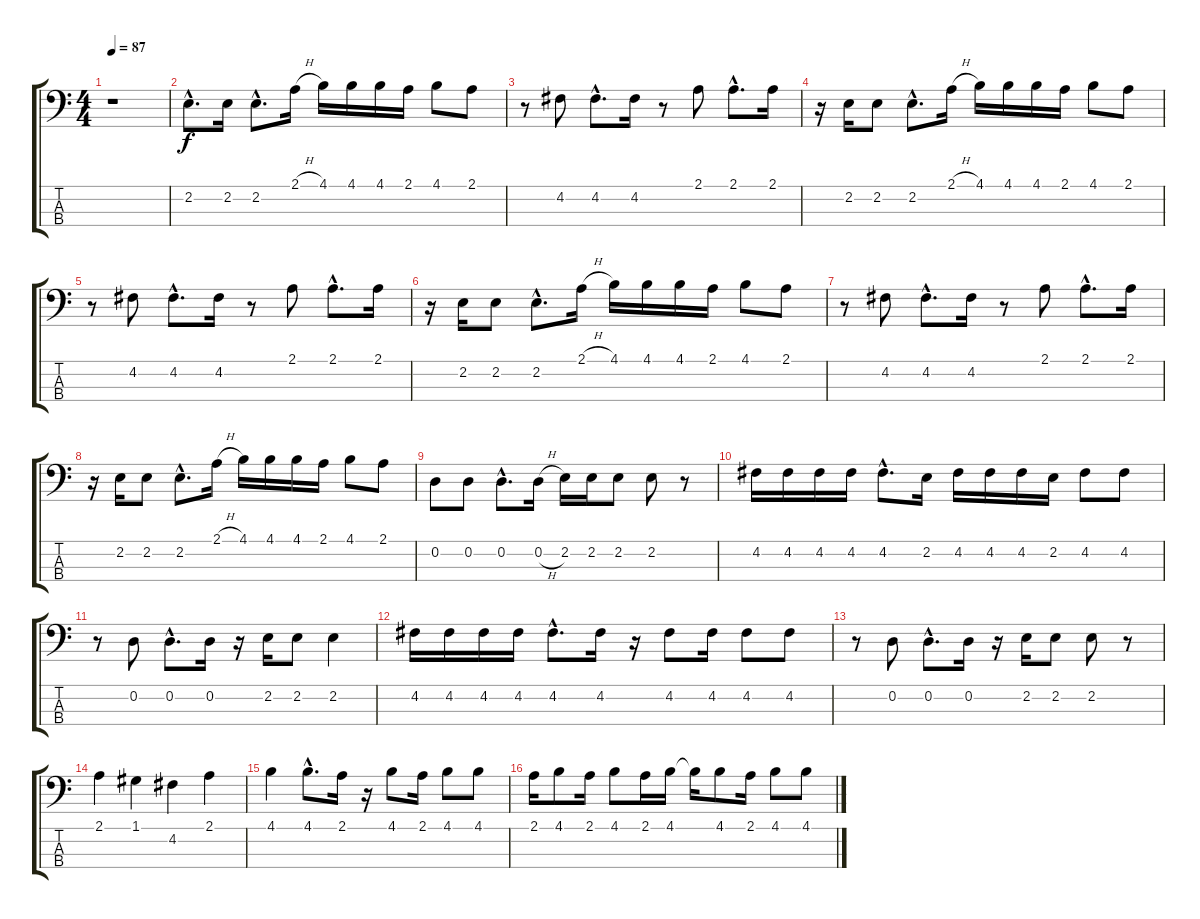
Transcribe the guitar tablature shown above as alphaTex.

\track "" {instrument electricbasspick}
\staff {score tabs}
\tuning (G2 D2 A1 E1) {hide}
\ts (4 4)
\tempo 87
\clef f4
\ks c
r.1{dy f} |
2.2{hac}.8{d} 2.2.16 2.2{hac}.8{d} 2.1{h}.16 4.1.16 4.1.16 4.1.16 2.1.16 4.1.8 2.1.8 |
r.8 4.2.8 4.2{hac}.8{d} 4.2.16 r.8 2.1.8 2.1{hac}.8{d} 2.1.16 |
r.16 2.2.16 2.2.8 2.2{hac}.8{d} 2.1{h}.16 4.1.16 4.1.16 4.1.16 2.1.16 4.1.8 2.1.8 |
r.8 4.2.8 4.2{hac}.8{d} 4.2.16 r.8 2.1.8 2.1{hac}.8{d} 2.1.16 |
r.16 2.2.16 2.2.8 2.2{hac}.8{d} 2.1{h}.16 4.1.16 4.1.16 4.1.16 2.1.16 4.1.8 2.1.8 |
r.8 4.2.8 4.2{hac}.8{d} 4.2.16 r.8 2.1.8 2.1{hac}.8{d} 2.1.16 |
r.16 2.2.16 2.2.8 2.2{hac}.8{d} 2.1{h}.16 4.1.16 4.1.16 4.1.16 2.1.16 4.1.8 2.1.8 |
0.2.8 0.2.8 0.2{hac}.8{d} 0.2{h}.16 2.2.16 2.2.16 2.2.8 2.2.8 r.8 |
4.2.16 4.2.16 4.2.16 4.2.16 4.2{hac}.8{d} 2.2.16 4.2.16 4.2.16 4.2.16 2.2.16 4.2.8 4.2.8 |
r.8 0.2.8 0.2{hac}.8{d} 0.2.16 r.16 2.2.16 2.2.8 2.2.4 |
4.2.16 4.2.16 4.2.16 4.2.16 4.2{hac}.8{d} 4.2.16 r.16 4.2.8 4.2.16 4.2.8 4.2.8 |
r.8 0.2.8 0.2{hac}.8{d} 0.2.16 r.16 2.2.16 2.2.8 2.2.8 r.8 |
2.1.4 1.1.4 4.2.4 2.1.4 |
4.1.4 4.1{hac}.8{d} 2.1.16 r.16 4.1.8 2.1.16 4.1.8 4.1.8 |
2.1.16 4.1.8 2.1.16 4.1.8 2.1.16 4.1.16 4.1{t}.16 4.1.8 2.1.16 4.1.8 4.1.8
